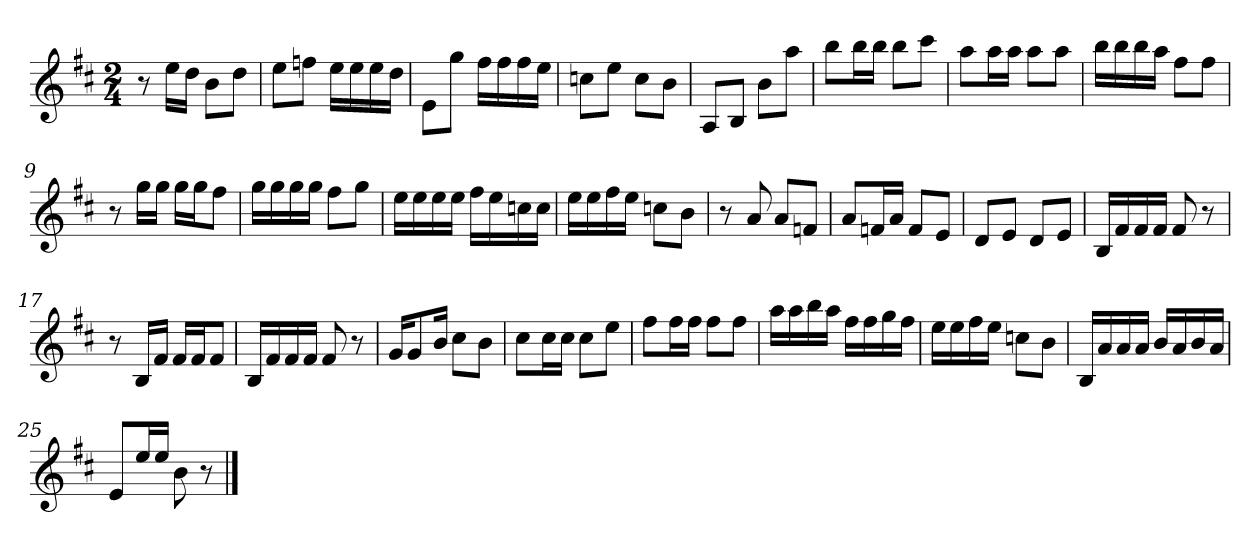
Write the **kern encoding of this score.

**kern
*part1
*staff1
*clefG2
*k[f#c#]
*D:
*M2/4
=1
8r
16eeLL
16ddJJ
8bL
8ddJ
=2
8eeL
8ffnJ
16eeLL
16ee
16ee
16ddJJ
=3
8eL
8ggJ
16ff#LL
16ff#
16ff#
16eeJJ
=4
8ccnL
8eeJ
8ccL
8bJ
=5
8AL
8BJ
8bL
8aaJ
=6
8bbL
16bbL
16bbJJ
8bbL
8ccc#J
=7
8aaL
16aaL
16aaJJ
8aaL
8aaJ
=8
16bbLL
16bb
16bb
16aaJJ
8ff#L
8ff#J
=9
8r
16ggLL
16ggJJ
16ggLL
16ggJ
8ff#J
=10
16ggLL
16gg
16gg
16ggJJ
8ff#L
8ggJ
=11
16eeLL
16ee
16ee
16eeJJ
16ff#LL
16ee
16ccn
16ccJJ
=12
16eeLL
16ee
16ff#
16eeJJ
8ccnL
8bJ
=13
8r
8a
8aL
8fnJ
=14
8aL
16fnL
16aJJ
8fL
8eJ
=15
8dL
8eJ
8dL
8eJ
=16
16BLL
16f#
16f#
16f#JJ
8f#
8r
=17
8r
16BLL
16f#JJ
16f#LL
16f#J
8f#J
=18
16BLL
16f#
16f#
16f#JJ
8f#
8r
=19
16gKL
8g
16bJk
8cc#L
8bJ
=20
8cc#L
16cc#L
16cc#JJ
8cc#L
8eeJ
=21
8ff#L
16ff#L
16ff#JJ
8ff#L
8ff#J
=22
16aaLL
16aa
16bb
16aaJJ
16ff#LL
16ff#
16gg
16ff#JJ
=23
16eeLL
16ee
16ff#
16eeJJ
8ccnL
8bJ
=24
16BLL
16a
16a
16aJJ
16bLL
16a
16b
16aJJ
=25
8eL
16eeL
16eeJJ
8b
8r
==
*-
